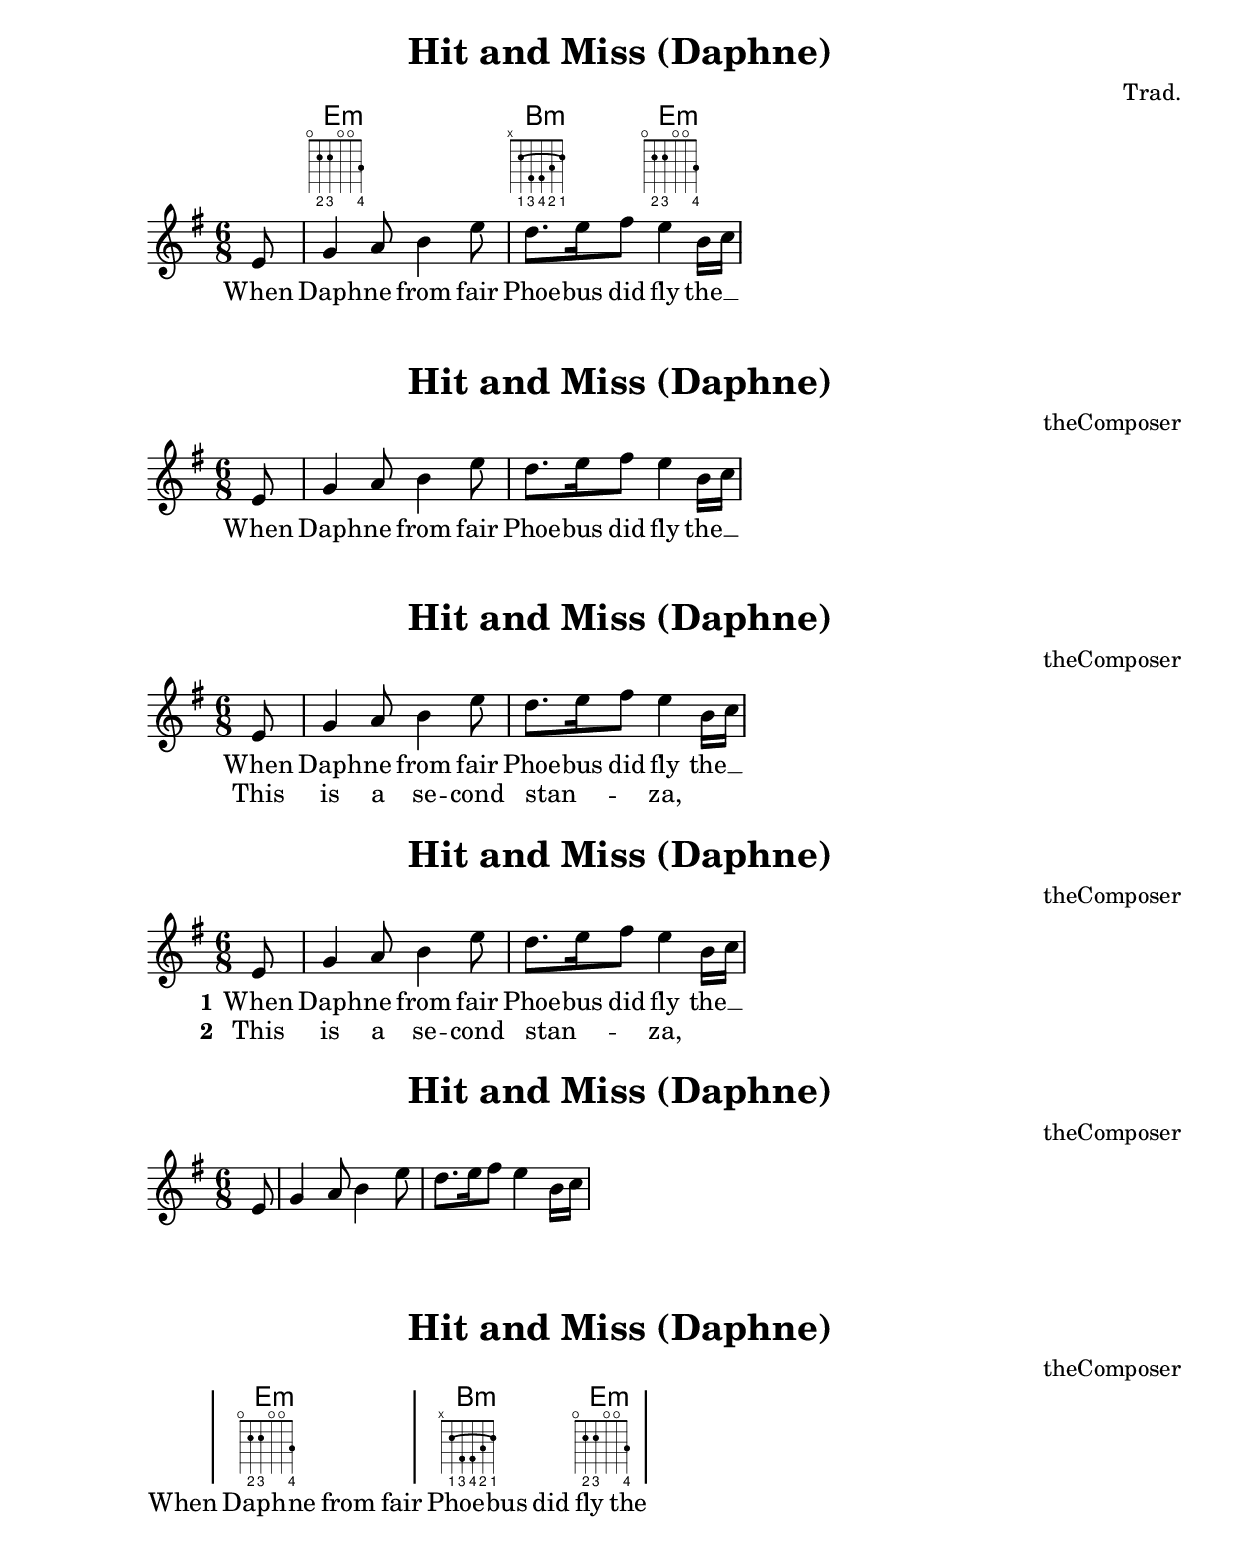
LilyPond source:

% Lead sheet with:
% - Guitar fretboard diagrams
% - Override a predefined fretboard diagram
% - Pickup note with text above it suppressed
% - Chord and other text suppressed above the pickup note
%%%% Please send critiques to tomcampbell@gmail.com
\version "2.22"

%%%% STARTING INCLUDABLE TEMPLATE
#(define (music-or-false? m) (or (ly:music? m) (not m)))
#(define (music-or-list-or-false? m) (or (music-or-false? m) (list? m)))

leadsheetScore =
#(define-void-function (title composer voice chords lyrics)
   (markup? (markup? "Trad.") music-or-false? music-or-false? music-or-list-or-false?)
   (let* ((CN (if chords #{ \new ChordNames $chords #} (empty-music)))
          (FB (if chords
                  (if voice
                      #{ \new FretBoards $chords #}
                      #{ \new FretBoards \with { \consists Bar_engraver \override BarLine.bar-extent = #'(-6 . 3) } $chords #})
              (empty-music)))
          (VC (if voice #{ \new Staff \new Voice="auto" $voice #} (empty-music)))
          (LY (if lyrics
                  (if voice
                      (if (ly:music? lyrics)
                          (list #{ \new Lyrics \lyricsto "auto" $lyrics #})
                          (map (lambda (x)
                                 (if (ly:music? x)
                                     #{ \new Lyrics \lyricsto "auto" $x #}
                                     (if (pair? x)
                                         ; If x is a pair of the form (key . music) we create a stanza indication
                                         #{ \new Lyrics \lyricsto "auto" { \set stanza =
                                                                           $(if (markup? (car x))
                                                                                         (car x)
                                                                                         (format "~a" (car x)))
                                                                           $(cdr x) } #})))
                                     lyrics))
                      (if (ly:music? lyrics)
                          (list #{ \new Lyrics $lyrics #})
                          (map (lambda (x)
                                 (if (ly:music? x)
                                     #{ \new Lyrics $x #}
                                     (if (pair? x)
                                         ; If x is a pair of the form (key . music) we create a stanza indication
                                         #{ \new Lyrics { \set stanza =
                                                          $(if (markup? (car x))
                                                                        (car x)
                                                                        (format "~a" (car x)))
                                                          $(cdr x) } #})))
                                     lyrics)))
                  (list (empty-music))))
          (mus (make-music 'SimultaneousMusic
                           'elements
                           (cons* CN FB VC LY)))
          (score
           #{
             \score {
               \header {
                 title = #title
                 composer = #composer
               }
               $mus
              \layout { }
              \midi { }
            }
          #}))
     (add-score score)))

\paper {
  print-all-headers = ##t
}


%%%% STARTING CONTENT

\include "predefined-guitar-fretboards.ly"

% Override predefined fretboard for e minor.
% This just adds a G to the first (highest) string.
% A little contrived but it's brief.
\storePredefinedDiagram #default-fret-table \chordmode { e:m }
#guitar-tuning
#"o;2-2;2-3;o;o;3-4;"

theMelody = \relative c {
  \clef treble
  \key e \minor
  \time 6/8

% Pickup note
  \partial 8 e'8

% Verse melody (truncated for clarity)
g4 a8 b4 e8
d8. e16 fis8 
e4 b16 c

}

theLyrics = \lyricmode {
When Daph -- ne from fair 
  Phoe -- bus did fly the __
}

theChords = \chordmode {
% Replace the N.C. that would appear over
% the pickup note
\time 6/8
\set noChordSymbol = ""
\partial 8 r8 
  e2.:min
  b4.:min
  e4.:min
 }

%%% SAME AS BEFORE
\leadsheetScore "Hit and Miss (Daphne)" \theMelody \theChords \theLyrics

%%% NO CHORDS
\leadsheetScore "Hit and Miss (Daphne)" "theComposer" \theMelody ##f \theLyrics

sI = \theLyrics

sII = \lyricmode {
This is a se -- cond stan -- _ _ za,
}

%%% MULTIPLE LINES OF LYRICS
\leadsheetScore "Hit and Miss (Daphne)" "theComposer" \theMelody ##f #`(,sI ,sII)

%% DUE TO NEW VALUES BEING APPENDED WE NEED TO REVERSE THE ORDER
alyrics.2 = \sII
alyrics.1 = \sI

%%% MULTIPLE LINES OF LYRICS WITH STANZA INDICATIONS NOT GIVEN IN THE LYRICS THEMSELVES (BUT BY AN ALIST)
\leadsheetScore "Hit and Miss (Daphne)" "theComposer" \theMelody ##f \alyrics

%%% NO LYRICS
\leadsheetScore "Hit and Miss (Daphne)" "theComposer" \theMelody ##f ##f

rhythmicLyrics = \lyricmode {
When8 Daph4 -- ne8 from4 fair8 
  Phoe8. -- bus16 did8 fly4 the8
}

%%% NO VOICE
\leadsheetScore "Hit and Miss (Daphne)" "theComposer" ##f \theChords \rhythmicLyrics
